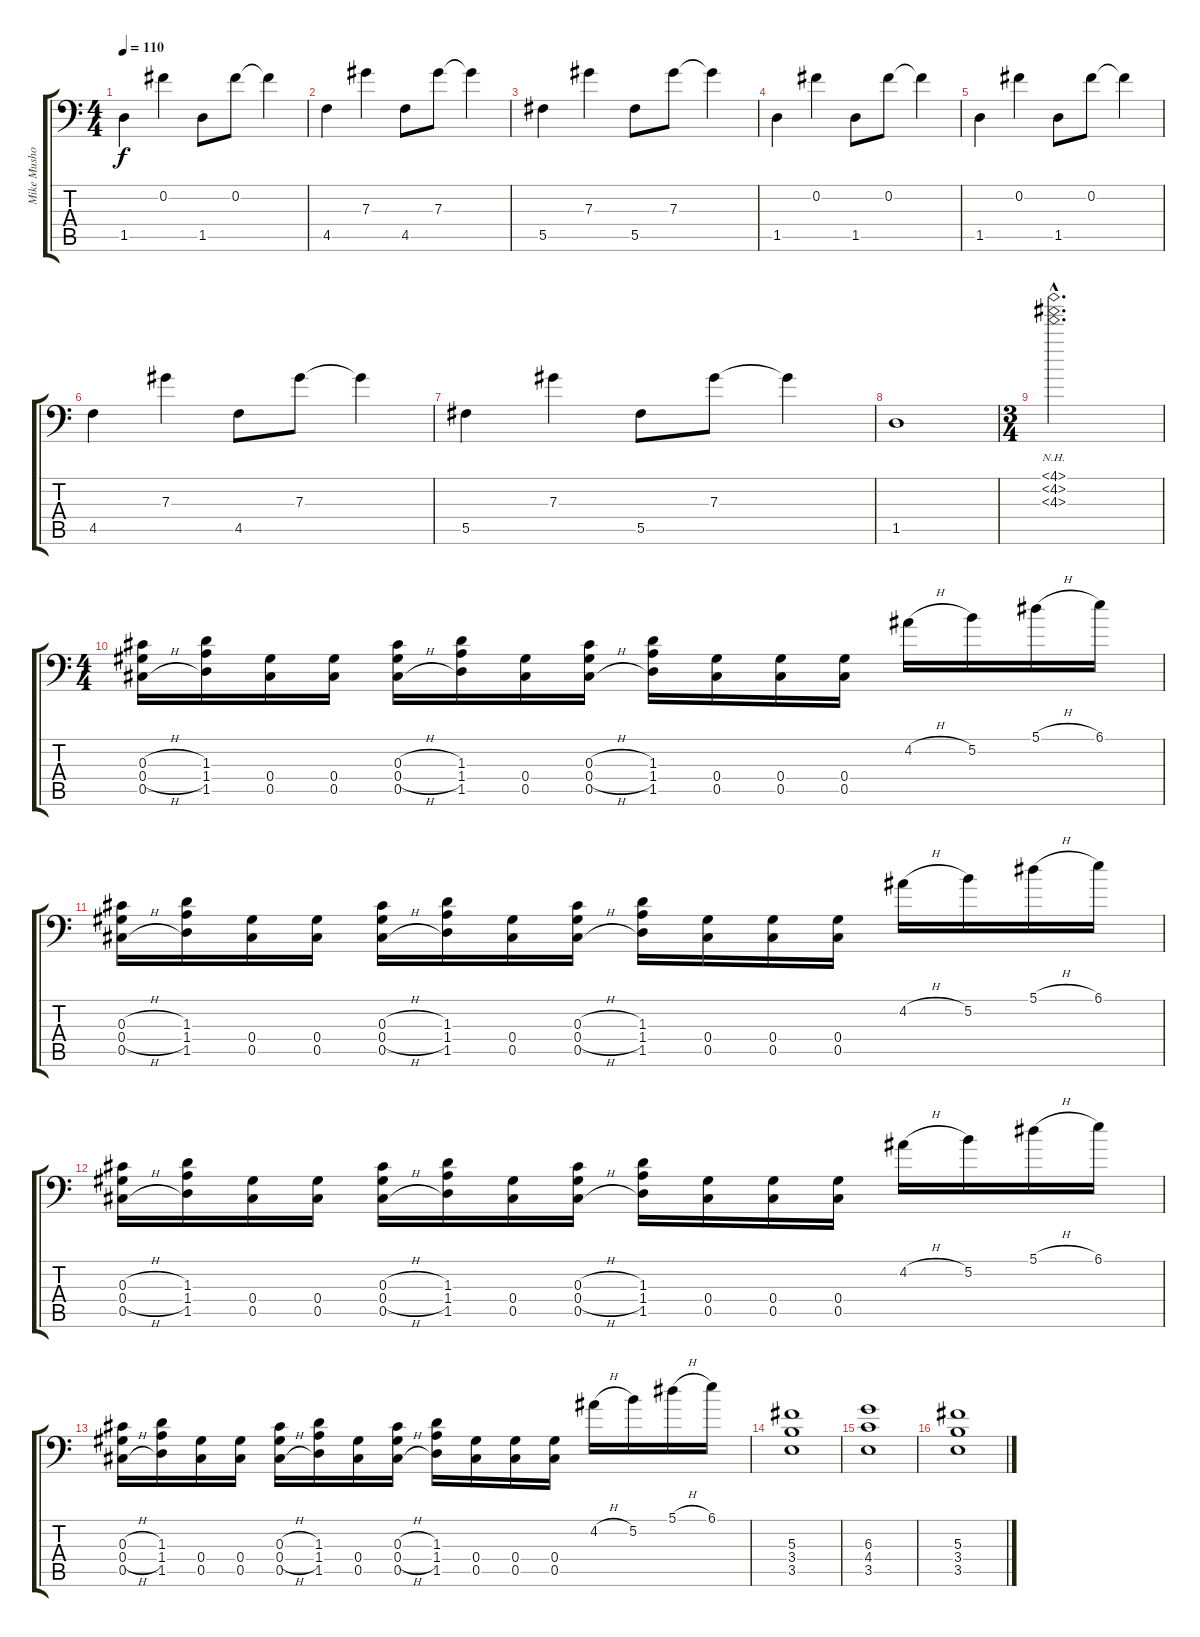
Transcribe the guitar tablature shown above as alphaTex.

\track ("Mike Mushok" "Mike Musho") {instrument distortionguitar}
\staff {score tabs}
\tuning (Bb3 Gb3 Db3 Ab2 Db2 Ab1) {hide}
\ts (4 4)
\tempo 110
\clef f4
\ks c
1.5.4{dy f} 0.2.4 1.5.8 0.2.8 0.2{t}.4 |
4.5.4 7.3.4 4.5.8 7.3.8 7.3{t}.4 |
5.5.4 7.3.4 5.5.8 7.3.8 7.3{t}.4 |
1.5.4 0.2.4 1.5.8 0.2.8 0.2{t}.4 |
1.5.4 0.2.4 1.5.8 0.2.8 0.2{t}.4 |
4.5.4 7.3.4 4.5.8 7.3.8 7.3{t}.4 |
5.5.4 7.3.4 5.5.8 7.3.8 7.3{t}.4 |
1.5.1 |
\ts (3 4)
(4.1{nh hac} 4.2{nh hac} 4.3{nh hac}).2{d} |
\ts (4 4)
(0.3{h} 0.4{h} 0.5{h}).16 (1.3 1.4 1.5).16 (0.4 0.5).16 (0.4 0.5).16 (0.3{h} 0.4{h} 0.5{h}).16 (1.3 1.4 1.5).16 (0.4 0.5).16 (0.3{h} 0.4{h} 0.5{h}).16 (1.3 1.4 1.5).16 (0.4 0.5).16 (0.4 0.5).16 (0.4 0.5).16 4.2{h}.16 5.2.16 5.1{h}.16 6.1.16 |
(0.3{h} 0.4{h} 0.5{h}).16 (1.3 1.4 1.5).16 (0.4 0.5).16 (0.4 0.5).16 (0.3{h} 0.4{h} 0.5{h}).16 (1.3 1.4 1.5).16 (0.4 0.5).16 (0.3{h} 0.4{h} 0.5{h}).16 (1.3 1.4 1.5).16 (0.4 0.5).16 (0.4 0.5).16 (0.4 0.5).16 4.2{h}.16 5.2.16 5.1{h}.16 6.1.16 |
(0.3{h} 0.4{h} 0.5{h}).16 (1.3 1.4 1.5).16 (0.4 0.5).16 (0.4 0.5).16 (0.3{h} 0.4{h} 0.5{h}).16 (1.3 1.4 1.5).16 (0.4 0.5).16 (0.3{h} 0.4{h} 0.5{h}).16 (1.3 1.4 1.5).16 (0.4 0.5).16 (0.4 0.5).16 (0.4 0.5).16 4.2{h}.16 5.2.16 5.1{h}.16 6.1.16 |
(0.3{h} 0.4{h} 0.5{h}).16 (1.3 1.4 1.5).16 (0.4 0.5).16 (0.4 0.5).16 (0.3{h} 0.4{h} 0.5{h}).16 (1.3 1.4 1.5).16 (0.4 0.5).16 (0.3{h} 0.4{h} 0.5{h}).16 (1.3 1.4 1.5).16 (0.4 0.5).16 (0.4 0.5).16 (0.4 0.5).16 4.2{h}.16 5.2.16 5.1{h}.16 6.1.16 |
(5.3 3.4 3.5).1 |
(6.3 4.4 3.5).1 |
(5.3 3.4 3.5).1
